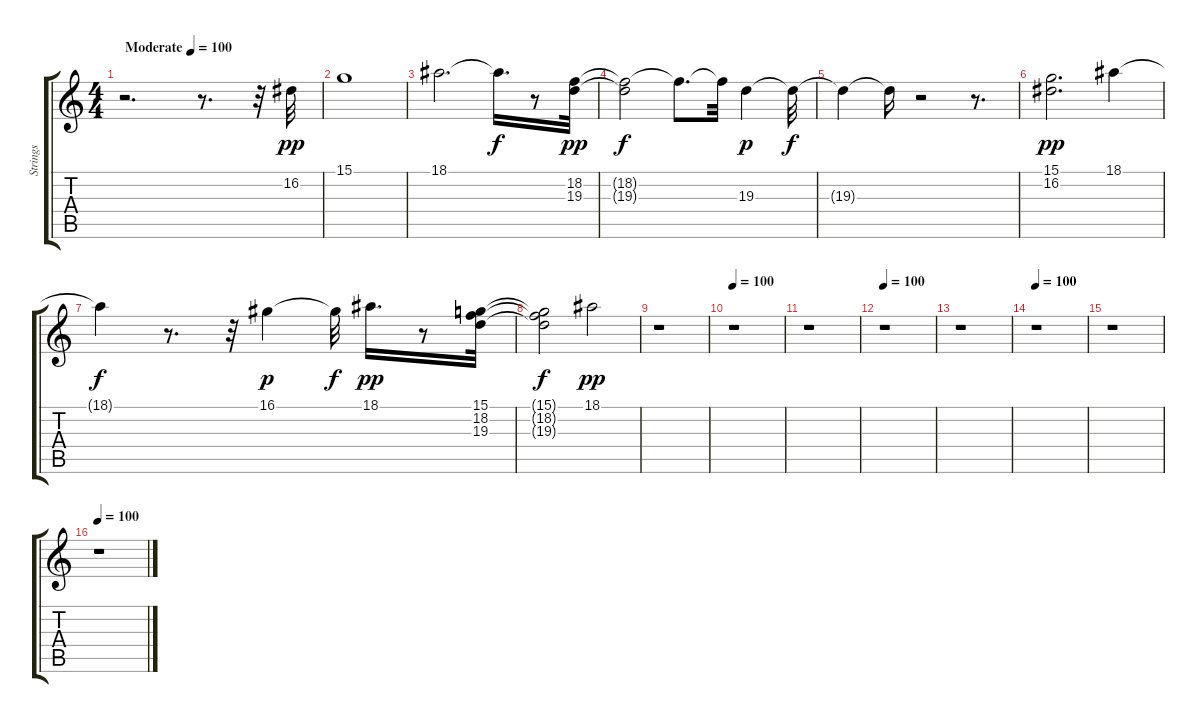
\track ("Strings" "Strings") {instrument stringensemble2}
\staff {score tabs}
\tuning (E4 B3 G3 D3 A2 E2) {hide}
\ts (4 4)
\tempo (100 "Moderate")
\clef g2
\ks c
r.2{d dy pp instrument stringensemble2} r.8{d} r.32 16.2.32 |
15.1.1 |
18.1.2{d} 18.1{t}.16{d dy f} r.8 (18.2 19.3).32{dy pp} |
(18.2{t} 19.3{t}).2{dy f} 18.2{t}.8{d} 18.2{t}.32 19.3.4{dy p} 19.3{t}.32{dy f} |
19.3{t}.4 19.3{t}.16 r.2 r.8{d} |
(15.1 16.2).2{d dy pp} 18.1.4 |
18.1{t}.4{dy f} r.8{d} r.32 16.1.4{dy p} 16.1{t}.32{dy f} 18.1.16{d dy pp} r.8 (15.1 18.2 19.3).32 |
(15.1{t} 18.2{t} 19.3{t}).2{dy f} 18.1.2{dy pp} |
r.1 |
\tempo 100
r.1 |
r.1 |
\tempo 100
r.1 |
r.1 |
\tempo 100
r.1 |
r.1 |
\tempo 100
r.1
